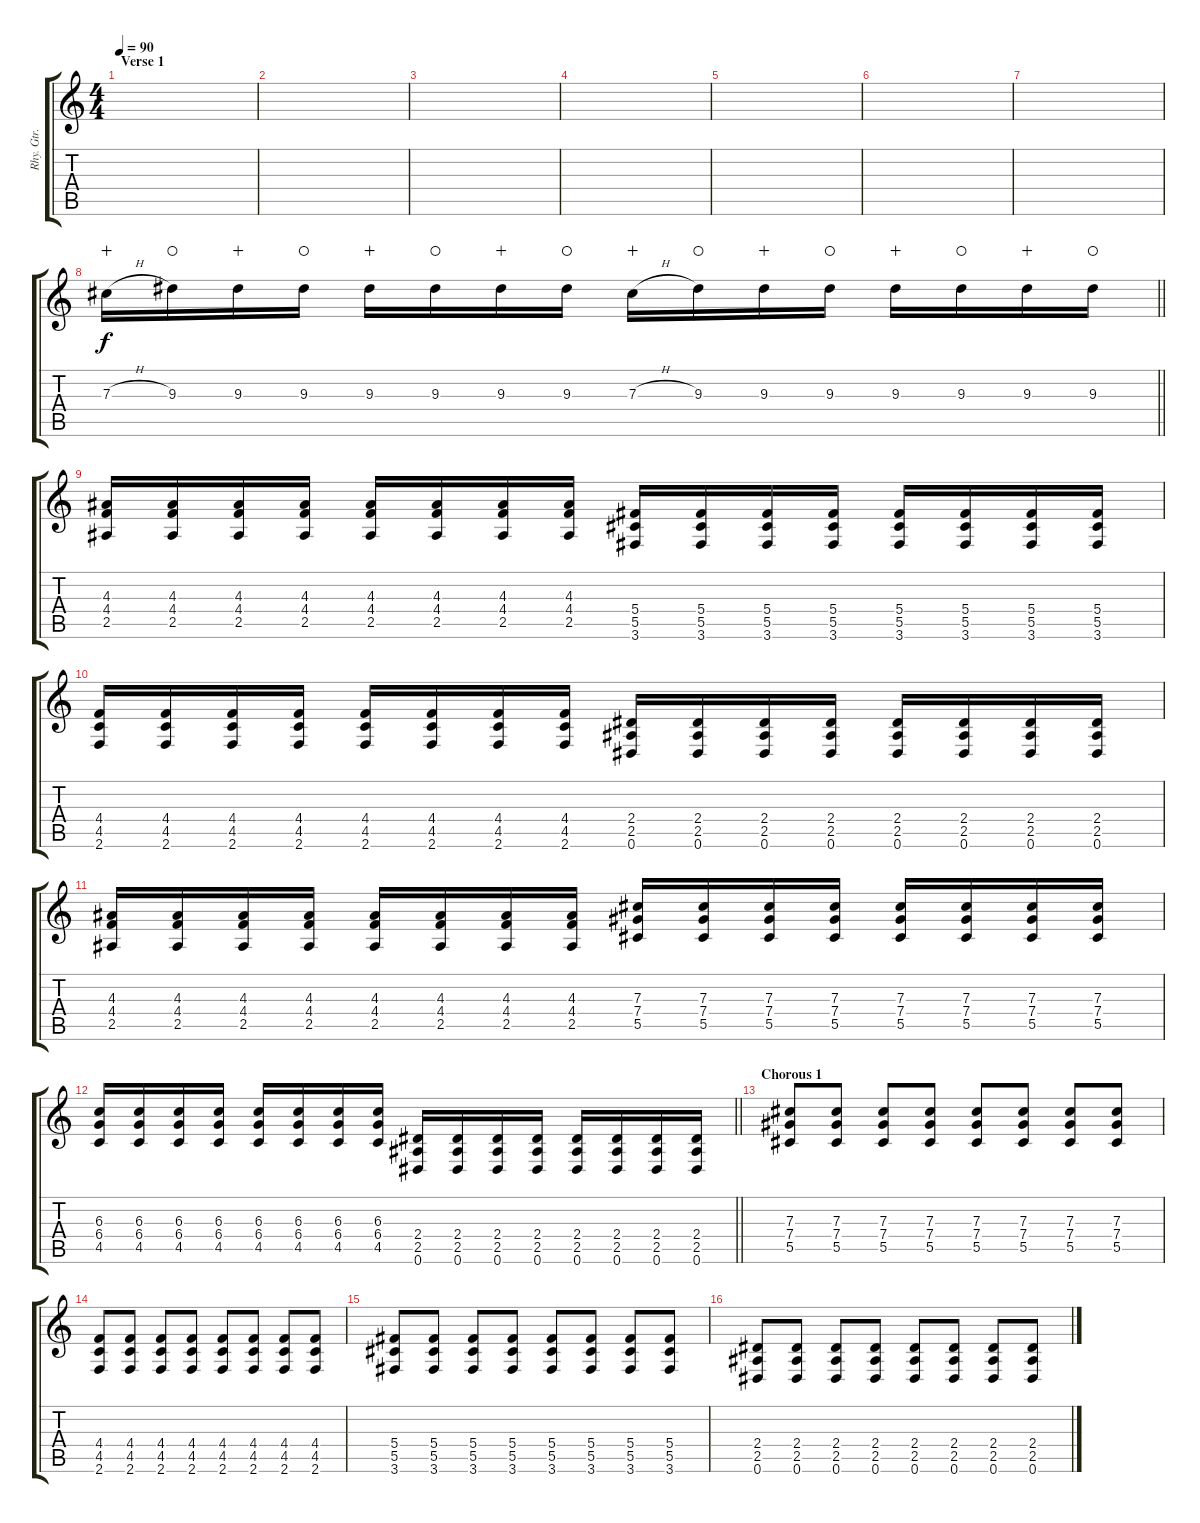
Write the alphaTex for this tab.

\track ("Rhy. Gtr. 1" "Rhy. Gtr. ") {instrument distortionguitar}
\staff {score tabs}
\tuning (Eb4 Bb3 Gb3 Db3 Ab2 Eb2) {hide}
\ts (4 4)
\section ("" "Verse 1")
\tempo 90
\clef g2
\ks c
|
|
|
|
|
|
|
\barLineRight lightlight
7.3{h}.16{wahc} 9.3.16{waho} 9.3.16{wahc} 9.3.16{waho} 9.3.16{wahc} 9.3.16{waho} 9.3.16{wahc} 9.3.16{waho} 7.3{h}.16{wahc} 9.3.16{waho} 9.3.16{wahc} 9.3.16{waho} 9.3.16{wahc} 9.3.16{waho} 9.3.16{wahc} 9.3.16{waho} |
\section ("" "")
(4.3 4.4 2.5).16 (4.3 4.4 2.5).16 (4.3 4.4 2.5).16 (4.3 4.4 2.5).16 (4.3 4.4 2.5).16 (4.3 4.4 2.5).16 (4.3 4.4 2.5).16 (4.3 4.4 2.5).16 (5.4 5.5 3.6).16 (5.4 5.5 3.6).16 (5.4 5.5 3.6).16 (5.4 5.5 3.6).16 (5.4 5.5 3.6).16 (5.4 5.5 3.6).16 (5.4 5.5 3.6).16 (5.4 5.5 3.6).16 |
(4.4 4.5 2.6).16 (4.4 4.5 2.6).16 (4.4 4.5 2.6).16 (4.4 4.5 2.6).16 (4.4 4.5 2.6).16 (4.4 4.5 2.6).16 (4.4 4.5 2.6).16 (4.4 4.5 2.6).16 (2.4 2.5 0.6).16 (2.4 2.5 0.6).16 (2.4 2.5 0.6).16 (2.4 2.5 0.6).16 (2.4 2.5 0.6).16 (2.4 2.5 0.6).16 (2.4 2.5 0.6).16 (2.4 2.5 0.6).16 |
(4.3 4.4 2.5).16 (4.3 4.4 2.5).16 (4.3 4.4 2.5).16 (4.3 4.4 2.5).16 (4.3 4.4 2.5).16 (4.3 4.4 2.5).16 (4.3 4.4 2.5).16 (4.3 4.4 2.5).16 (7.3 7.4 5.5).16 (7.3 7.4 5.5).16 (7.3 7.4 5.5).16 (7.3 7.4 5.5).16 (7.3 7.4 5.5).16 (7.3 7.4 5.5).16 (7.3 7.4 5.5).16 (7.3 7.4 5.5).16 |
\barLineRight lightlight
(6.3 6.4 4.5).16 (6.3 6.4 4.5).16 (6.3 6.4 4.5).16 (6.3 6.4 4.5).16 (6.3 6.4 4.5).16 (6.3 6.4 4.5).16 (6.3 6.4 4.5).16 (6.3 6.4 4.5).16 (2.4 2.5 0.6).16 (2.4 2.5 0.6).16 (2.4 2.5 0.6).16 (2.4 2.5 0.6).16 (2.4 2.5 0.6).16 (2.4 2.5 0.6).16 (2.4 2.5 0.6).16 (2.4 2.5 0.6).16 |
\section ("" "Chorous 1")
(7.3 7.4 5.5).8 (7.3 7.4 5.5).8 (7.3 7.4 5.5).8 (7.3 7.4 5.5).8 (7.3 7.4 5.5).8 (7.3 7.4 5.5).8 (7.3 7.4 5.5).8 (7.3 7.4 5.5).8 |
(4.4 4.5 2.6).8 (4.4 4.5 2.6).8 (4.4 4.5 2.6).8 (4.4 4.5 2.6).8 (4.4 4.5 2.6).8 (4.4 4.5 2.6).8 (4.4 4.5 2.6).8 (4.4 4.5 2.6).8 |
(5.4 5.5 3.6).8 (5.4 5.5 3.6).8 (5.4 5.5 3.6).8 (5.4 5.5 3.6).8 (5.4 5.5 3.6).8 (5.4 5.5 3.6).8 (5.4 5.5 3.6).8 (5.4 5.5 3.6).8 |
(2.4 2.5 0.6).8 (2.4 2.5 0.6).8 (2.4 2.5 0.6).8 (2.4 2.5 0.6).8 (2.4 2.5 0.6).8 (2.4 2.5 0.6).8 (2.4 2.5 0.6).8 (2.4 2.5 0.6).8
